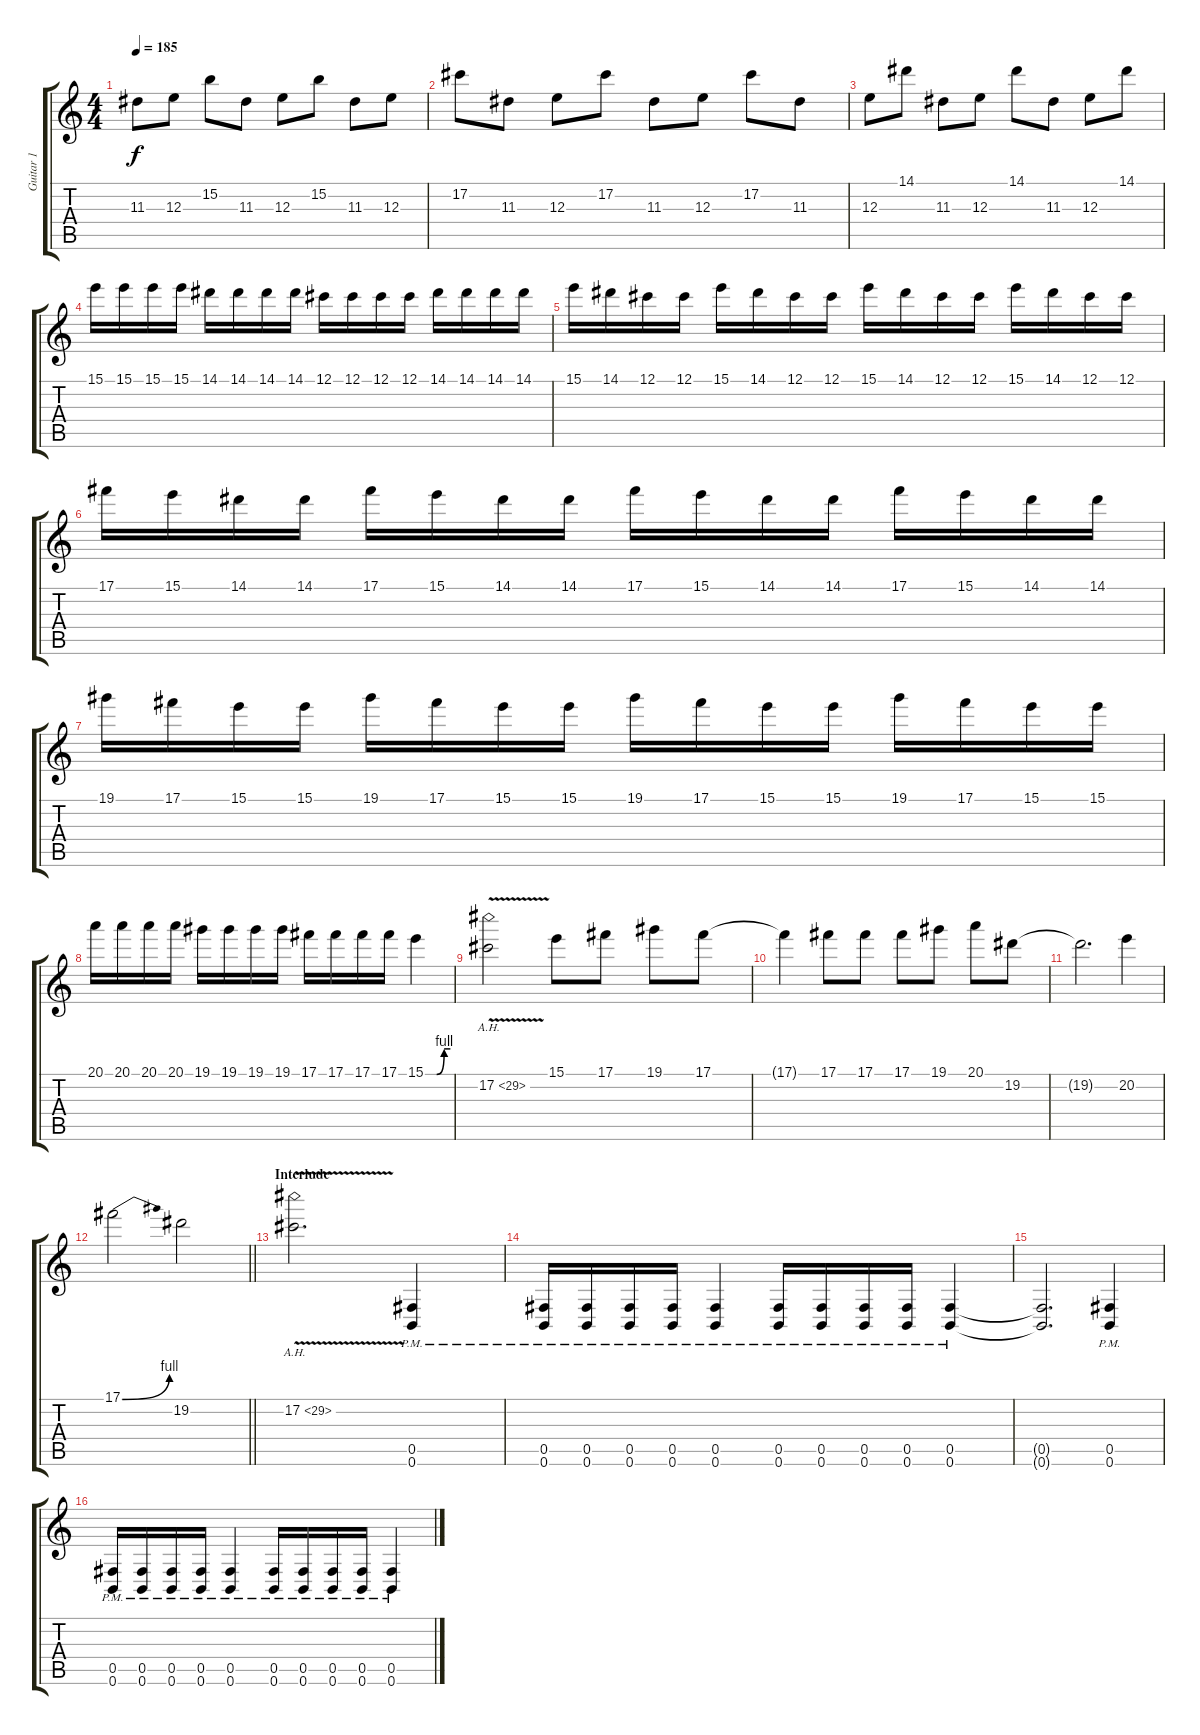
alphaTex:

\track ("Guitar 1" "Guitar 1") {instrument distortionguitar}
\staff {score tabs}
\tuning (Db4 Ab3 E3 B2 Gb2 B1) {hide}
\ts (4 4)
\tempo 185
\clef g2
\ks c
11.3{t}.8{dy f} 12.3.8 15.2.8 11.3.8 12.3.8 15.2.8 11.3.8 12.3.8 |
17.2.8 11.3.8 12.3.8 17.2.8 11.3.8 12.3.8 17.2.8 11.3.8 |
12.3.8 14.1.8 11.3.8 12.3.8 14.1.8 11.3.8 12.3.8 14.1.8 |
15.1.16 15.1.16 15.1.16 15.1.16 14.1.16 14.1.16 14.1.16 14.1.16 12.1.16 12.1.16 12.1.16 12.1.16 14.1.16 14.1.16 14.1.16 14.1.16 |
15.1.16 14.1.16 12.1.16 12.1.16 15.1.16 14.1.16 12.1.16 12.1.16 15.1.16 14.1.16 12.1.16 12.1.16 15.1.16 14.1.16 12.1.16 12.1.16 |
17.1.16 15.1.16 14.1.16 14.1.16 17.1.16 15.1.16 14.1.16 14.1.16 17.1.16 15.1.16 14.1.16 14.1.16 17.1.16 15.1.16 14.1.16 14.1.16 |
19.1.16 17.1.16 15.1.16 15.1.16 19.1.16 17.1.16 15.1.16 15.1.16 19.1.16 17.1.16 15.1.16 15.1.16 19.1.16 17.1.16 15.1.16 15.1.16 |
20.1.16 20.1.16 20.1.16 20.1.16 19.1.16 19.1.16 19.1.16 19.1.16 17.1.16 17.1.16 17.1.16 17.1.16 15.1{be (custom 0 0 27 0 45 4 60 4)}.4 |
17.2{ah 12 v}.2 15.1.8 17.1.8 19.1.8 17.1.8 |
17.1{t}.4 17.1.8 17.1.8 17.1.8 19.1.8 20.1.8 19.2.8 |
19.2{t}.2{d} 20.2.4 |
\barLineRight lightlight
17.1{be (bend 0 0 60 4)}.2 19.2.2 |
\section ("" "Interlude")
17.2{ah 12 v}.2{d} (0.5{pm} 0.6{pm}).4 |
(0.5{pm} 0.6{pm}).16 (0.5{pm} 0.6{pm}).16 (0.5{pm} 0.6{pm}).16 (0.5{pm} 0.6{pm}).16 (0.5{pm} 0.6{pm}).4 (0.5{pm} 0.6{pm}).16 (0.5{pm} 0.6{pm}).16 (0.5{pm} 0.6{pm}).16 (0.5{pm} 0.6{pm}).16 (0.5{pm} 0.6{pm}).4 |
(0.5{t} 0.6{t}).2{d} (0.5{pm} 0.6{pm}).4 |
(0.5{pm} 0.6{pm}).16 (0.5{pm} 0.6{pm}).16 (0.5{pm} 0.6{pm}).16 (0.5{pm} 0.6{pm}).16 (0.5{pm} 0.6{pm}).4 (0.5{pm} 0.6{pm}).16 (0.5{pm} 0.6{pm}).16 (0.5{pm} 0.6{pm}).16 (0.5{pm} 0.6{pm}).16 (0.5{pm} 0.6{pm}).4
